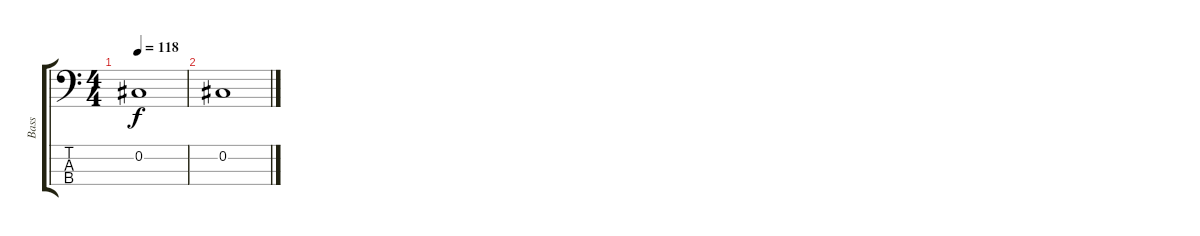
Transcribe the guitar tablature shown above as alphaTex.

\track ("Bass" "Bass") {instrument electricbassfinger}
\staff {score tabs}
\tuning (Gb2 Db2 Ab1 Eb1) {hide}
\ts (4 4)
\tempo 118
\clef f4
\ks c
0.2.1{dy f volume 1} |
0.2.1{volume 0}
